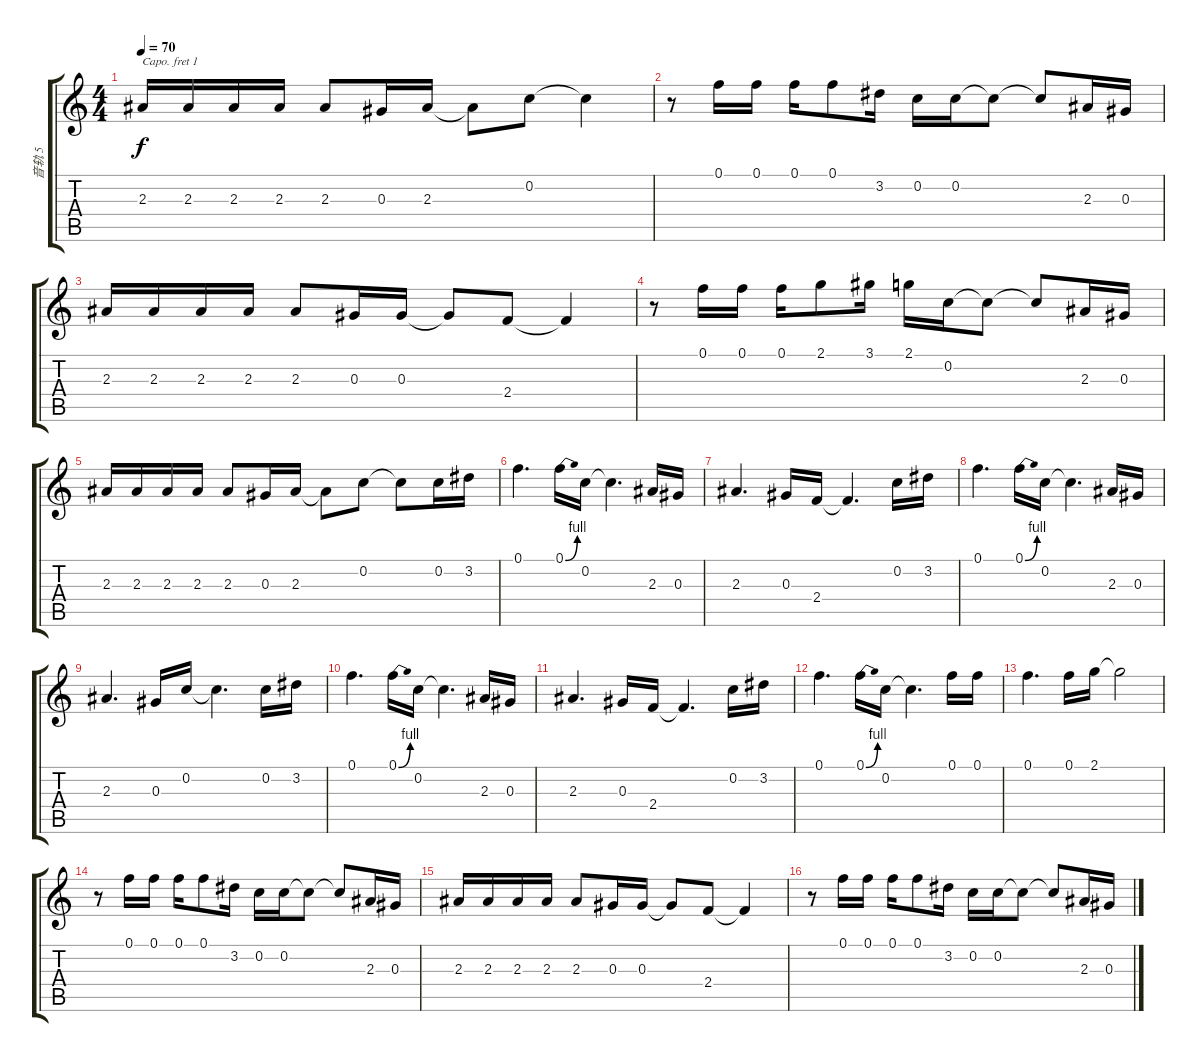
\track ("音轨 5" "音轨 5") {instrument acousticguitarsteel}
\staff {score tabs}
\capo 1
\tuning (E4 B3 G3 D3 A2 E2) {hide}
\ts (4 4)
\tempo 70
\clef g2
\ks c
2.3.16{dy f} 2.3.16 2.3.16 2.3.16 2.3.8 0.3.16 2.3.16 2.3{t}.8 0.2.8 0.2{t}.4 |
r.8 0.1.16 0.1.16 0.1.16 0.1.8 3.2.16 0.2.16 0.2.16 0.2{t}.8 0.2{t}.8 2.3.16 0.3.16 |
2.3.16 2.3.16 2.3.16 2.3.16 2.3.8 0.3.16 0.3.16 0.3{t}.8 2.4.8 2.4{t}.4 |
r.8 0.1.16 0.1.16 0.1.16 2.1.8 3.1.16 2.1.16 0.2.16 0.2{t}.8 0.2{t}.8 2.3.16 0.3.16 |
2.3.16 2.3.16 2.3.16 2.3.16 2.3.8 0.3.16 2.3.16 2.3{t}.8 0.2.8 0.2{t}.8 0.2.16 3.2.16 |
0.1.4{d} 0.1{be (bend 0 0 60 4)}.16 0.2.16 0.2{t}.4{d} 2.3.16 0.3.16 |
2.3.4{d} 0.3.16 2.4.16 2.4{t}.4{d} 0.2.16 3.2.16 |
0.1.4{d} 0.1{be (bend 0 0 60 4)}.16 0.2.16 0.2{t}.4{d} 2.3.16 0.3.16 |
2.3.4{d} 0.3.16 0.2.16 0.2{t}.4{d} 0.2.16 3.2.16 |
0.1.4{d} 0.1{be (bend 0 0 60 4)}.16 0.2.16 0.2{t}.4{d} 2.3.16 0.3.16 |
2.3.4{d} 0.3.16 2.4.16 2.4{t}.4{d} 0.2.16 3.2.16 |
0.1.4{d} 0.1{be (bend 0 0 60 4)}.16 0.2.16 0.2{t}.4{d} 0.1.16 0.1.16 |
0.1.4{d} 0.1.16 2.1.16 2.1{t}.2 |
r.8 0.1.16 0.1.16 0.1.16 0.1.8 3.2.16 0.2.16 0.2.16 0.2{t}.8 0.2{t}.8 2.3.16 0.3.16 |
2.3.16 2.3.16 2.3.16 2.3.16 2.3.8 0.3.16 0.3.16 0.3{t}.8 2.4.8 2.4{t}.4 |
r.8 0.1.16 0.1.16 0.1.16 0.1.8 3.2.16 0.2.16 0.2.16 0.2{t}.8 0.2{t}.8 2.3.16 0.3.16
